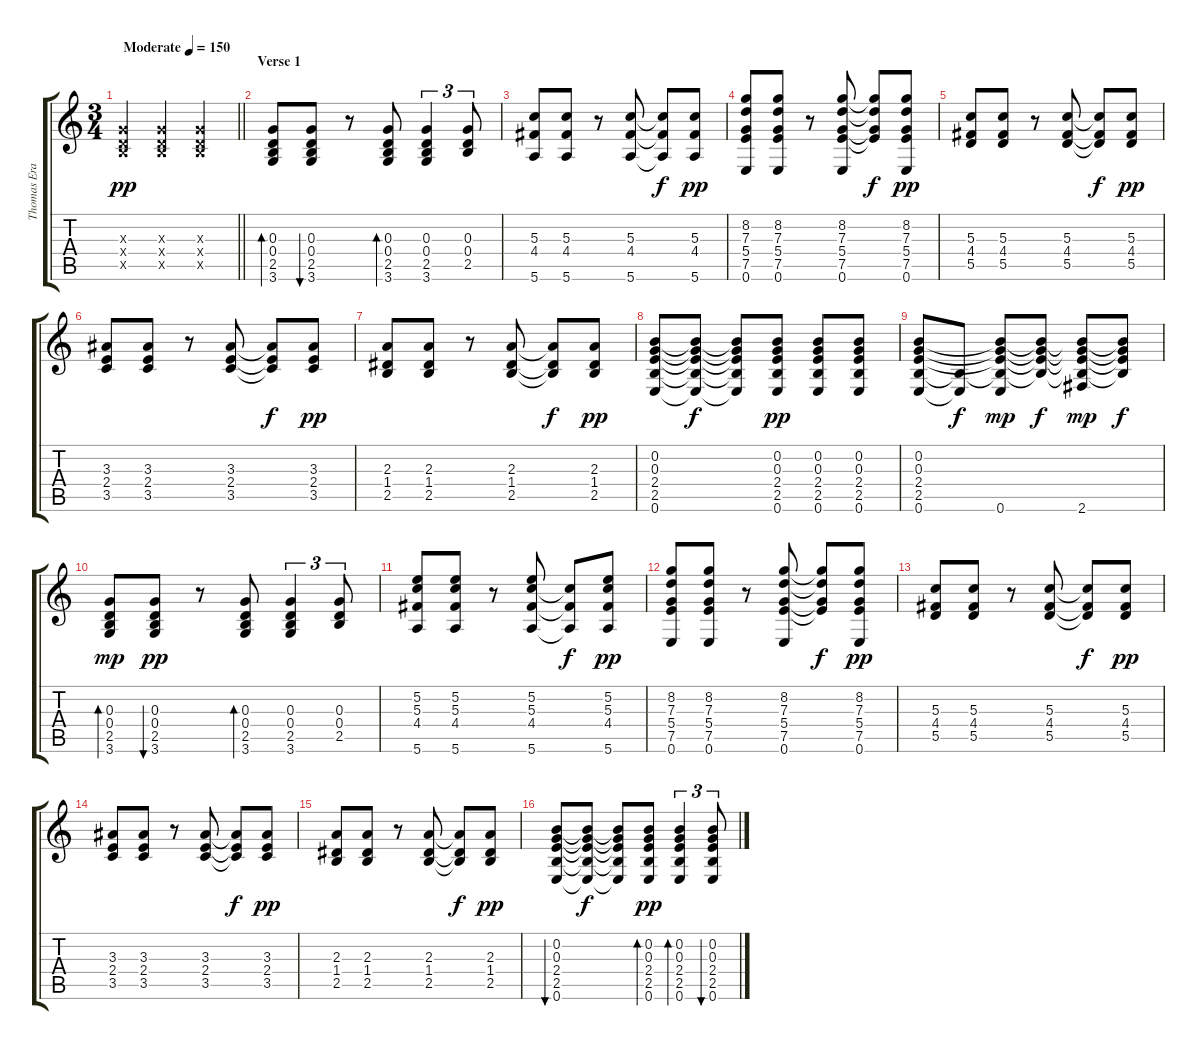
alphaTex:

\track ("Thomas Erak (Guitar)" "Thomas Era") {instrument acousticguitarsteel}
\staff {score tabs}
\tuning (E4 B3 G3 D3 A2 E2) {hide}
\ts (3 4)
\tempo (150 "Moderate")
\clef g2
\barLineRight lightlight
\ks c
(0.3{x} 0.4{x} 2.5{x}).4{dy pp instrument acousticguitarsteel} (0.3{x} 0.4{x} 2.5{x}).4 (0.3{x} 0.4{x} 2.5{x}).4 |
\section ("" "Verse 1")
(0.3 0.4 2.5 3.6).8{bd 60} (0.3 0.4 2.5 3.6).8{bu 60} r.8 (0.3 0.4 2.5 3.6).8{bd 120} (0.3 0.4 2.5 3.6).4{tu (3 2)} (0.3 0.4 2.5).8{tu (3 2)} |
(5.3 4.4 5.6).8 (5.3 4.4 5.6).8 r.8 (5.3 4.4 5.6).8 (5.3{t} 4.4{t} 5.6{t}).8{dy f} (5.3 4.4 5.6).8{dy pp} |
(8.2 7.3 5.4 7.5 0.6).8 (8.2 7.3 5.4 7.5 0.6).8 r.8 (8.2 7.3 5.4 7.5 0.6).8 (8.2{t} 7.3{t} 5.4{t} 7.5{t}).8{dy f} (8.2 7.3 5.4 7.5 0.6).8{dy pp} |
(5.3 4.4 5.5).8 (5.3 4.4 5.5).8 r.8 (5.3 4.4 5.5).8 (5.3{t} 4.4{t} 5.5{t}).8{dy f} (5.3 4.4 5.5).8{dy pp} |
(3.3 2.4 3.5).8 (3.3 2.4 3.5).8 r.8 (3.3 2.4 3.5).8 (3.3{t} 2.4{t} 3.5{t}).8{dy f} (3.3 2.4 3.5).8{dy pp} |
(2.3 1.4 2.5).8 (2.3 1.4 2.5).8 r.8 (2.3 1.4 2.5).8 (2.3{t} 1.4{t} 2.5{t}).8{dy f} (2.3 1.4 2.5).8{dy pp} |
(0.2 0.3 2.4 2.5 0.6).8 (0.2{t} 0.3{t} 2.4{t} 2.5{t} 0.6{t}).8{dy f} (0.2{t} 0.3{t} 2.4{t} 2.5{t} 0.6{t}).8 (0.2 0.3 2.4 2.5 0.6).8{dy pp} (0.2 0.3 2.4 2.5 0.6).8 (0.2 0.3 2.4 2.5 0.6).8 |
(0.2 0.3 2.4 2.5 0.6).8 (2.5{t} 0.6{t}).8{dy f} (0.2{t} 0.3{t} 2.4{t} 2.5{t} 0.6).8{dy mp} (0.2{t} 0.3{t} 2.4{t} 2.5{t}).8{dy f} (0.2{t} 0.3{t} 2.4{t} 2.5{t} 2.6).8{dy mp} (0.2{t} 0.3{t} 2.4{t} 2.5{t}).8{dy f} |
(0.3 0.4 2.5 3.6).8{bd 60 dy mp} (0.3 0.4 2.5 3.6).8{bu 60 dy pp} r.8 (0.3 0.4 2.5 3.6).8{bd 120} (0.3 0.4 2.5 3.6).4{tu (3 2)} (0.3 0.4 2.5).8{tu (3 2)} |
(5.2 5.3 4.4 5.6).8 (5.2 5.3 4.4 5.6).8 r.8 (5.2 5.3 4.4 5.6).8 (5.3{t} 4.4{t} 5.6{t}).8{dy f} (5.2 5.3 4.4 5.6).8{dy pp} |
(8.2 7.3 5.4 7.5 0.6).8 (8.2 7.3 5.4 7.5 0.6).8 r.8 (8.2 7.3 5.4 7.5 0.6).8 (8.2{t} 7.3{t} 5.4{t} 7.5{t}).8{dy f} (8.2 7.3 5.4 7.5 0.6).8{dy pp} |
(5.3 4.4 5.5).8 (5.3 4.4 5.5).8 r.8 (5.3 4.4 5.5).8 (5.3{t} 4.4{t} 5.5{t}).8{dy f} (5.3 4.4 5.5).8{dy pp} |
(3.3 2.4 3.5).8 (3.3 2.4 3.5).8 r.8 (3.3 2.4 3.5).8 (3.3{t} 2.4{t} 3.5{t}).8{dy f} (3.3 2.4 3.5).8{dy pp} |
(2.3 1.4 2.5).8 (2.3 1.4 2.5).8 r.8 (2.3 1.4 2.5).8 (2.3{t} 1.4{t} 2.5{t}).8{dy f} (2.3 1.4 2.5).8{dy pp} |
(0.2 0.3 2.4 2.5 0.6).8{bu 480} (0.2{t} 0.3{t} 2.4{t} 2.5{t} 0.6{t}).8{dy f} (0.2{t} 0.3{t} 2.4{t} 2.5{t} 0.6{t}).8 (0.2 0.3 2.4 2.5 0.6).8{bd 60 dy pp} (0.2 0.3 2.4 2.5 0.6).4{tu (3 2) bd 60} (0.2 0.3 2.4 2.5 0.6).8{tu (3 2) bu 60}
